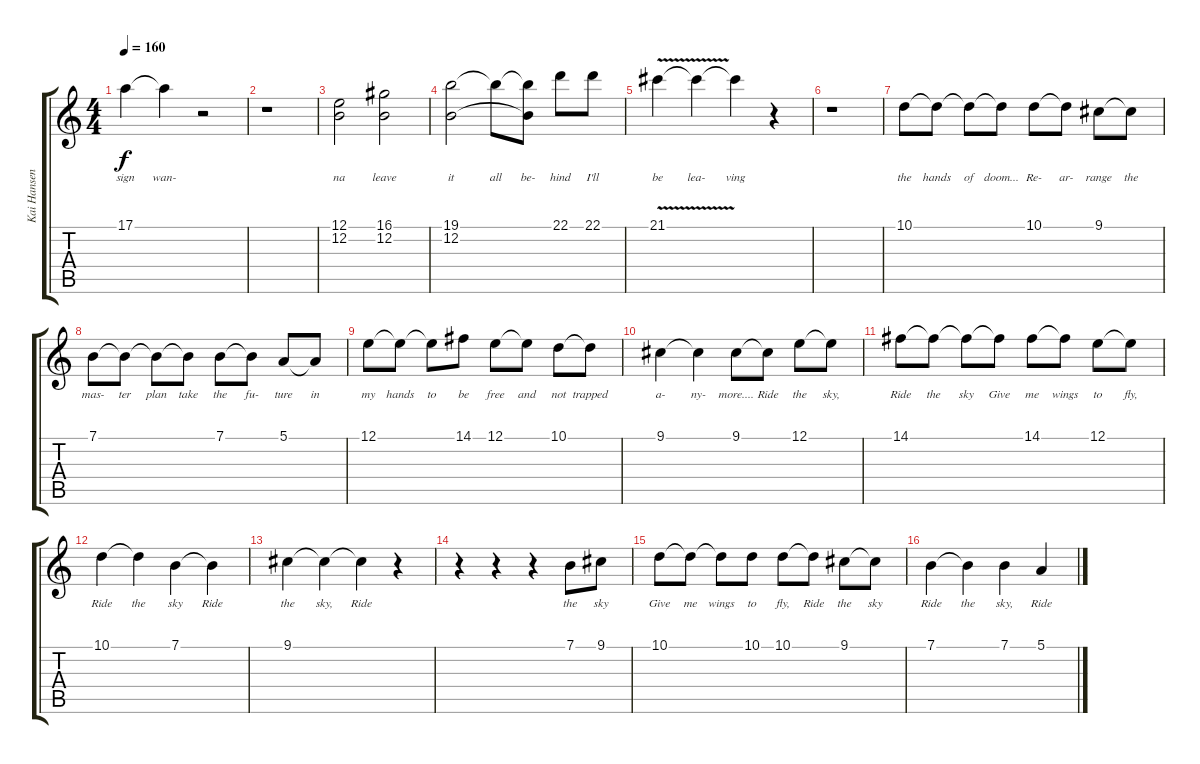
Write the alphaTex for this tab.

\track ("Kai Hansen" "Kai Hansen") {instrument choiraahs}
\staff {score tabs}
\tuning (E4 B3 G3 D3 A2 E2) {hide}
\ts (4 4)
\tempo 160
\clef g2
\ks c
17.1.4{lyrics (0 "sign") lyrics (1 "") lyrics (2 "") lyrics (3 "") lyrics (4 "") dy f} 17.1{t}.4{lyrics (0 "wan-") lyrics (1 "") lyrics (2 "") lyrics (3 "") lyrics (4 "")} r.2 |
r.1 |
(12.1 12.2).2{lyrics (0 "na") lyrics (1 "") lyrics (2 "") lyrics (3 "") lyrics (4 "")} (16.1 12.2).2{lyrics (0 "leave") lyrics (1 "") lyrics (2 "") lyrics (3 "") lyrics (4 "")} |
(19.1 12.2).2{lyrics (0 "it") lyrics (1 "") lyrics (2 "") lyrics (3 "") lyrics (4 "")} 19.1{t}.8{lyrics (0 "all") lyrics (1 "") lyrics (2 "") lyrics (3 "") lyrics (4 "")} (19.1{t} 12.2{t}).8{lyrics (0 "be-") lyrics (1 "") lyrics (2 "") lyrics (3 "") lyrics (4 "")} 22.1.8{lyrics (0 "hind") lyrics (1 "") lyrics (2 "") lyrics (3 "") lyrics (4 "")} 22.1.8{lyrics (0 "I'll") lyrics (1 "") lyrics (2 "") lyrics (3 "") lyrics (4 "")} |
21.1{v}.4{lyrics (0 "be") lyrics (1 "") lyrics (2 "") lyrics (3 "") lyrics (4 "")} 21.1{t}.4{lyrics (0 "lea-") lyrics (1 "") lyrics (2 "") lyrics (3 "") lyrics (4 "")} 21.1{t}.4{lyrics (0 "ving") lyrics (1 "") lyrics (2 "") lyrics (3 "") lyrics (4 "")} r.4 |
r.1 |
10.1.8{lyrics (0 "the") lyrics (1 "") lyrics (2 "") lyrics (3 "") lyrics (4 "")} 10.1{t}.8{lyrics (0 "hands") lyrics (1 "") lyrics (2 "") lyrics (3 "") lyrics (4 "")} 10.1{t}.8{lyrics (0 "of") lyrics (1 "") lyrics (2 "") lyrics (3 "") lyrics (4 "")} 10.1{t}.8{lyrics (0 "doom...") lyrics (1 "") lyrics (2 "") lyrics (3 "") lyrics (4 "")} 10.1.8{lyrics (0 "Re-") lyrics (1 "") lyrics (2 "") lyrics (3 "") lyrics (4 "")} 10.1{t}.8{lyrics (0 "ar-") lyrics (1 "") lyrics (2 "") lyrics (3 "") lyrics (4 "")} 9.1.8{lyrics (0 "range") lyrics (1 "") lyrics (2 "") lyrics (3 "") lyrics (4 "")} 9.1{t}.8{lyrics (0 "the") lyrics (1 "") lyrics (2 "") lyrics (3 "") lyrics (4 "")} |
7.1.8{lyrics (0 "mas-") lyrics (1 "") lyrics (2 "") lyrics (3 "") lyrics (4 "")} 7.1{t}.8{lyrics (0 "ter") lyrics (1 "") lyrics (2 "") lyrics (3 "") lyrics (4 "")} 7.1{t}.8{lyrics (0 "plan") lyrics (1 "") lyrics (2 "") lyrics (3 "") lyrics (4 "")} 7.1{t}.8{lyrics (0 "take") lyrics (1 "") lyrics (2 "") lyrics (3 "") lyrics (4 "")} 7.1.8{lyrics (0 "the") lyrics (1 "") lyrics (2 "") lyrics (3 "") lyrics (4 "")} 7.1{t}.8{lyrics (0 "fu-") lyrics (1 "") lyrics (2 "") lyrics (3 "") lyrics (4 "")} 5.1.8{lyrics (0 "ture") lyrics (1 "") lyrics (2 "") lyrics (3 "") lyrics (4 "")} 5.1{t}.8{lyrics (0 "in") lyrics (1 "") lyrics (2 "") lyrics (3 "") lyrics (4 "")} |
12.1.8{lyrics (0 "my") lyrics (1 "") lyrics (2 "") lyrics (3 "") lyrics (4 "")} 12.1{t}.8{lyrics (0 "hands") lyrics (1 "") lyrics (2 "") lyrics (3 "") lyrics (4 "")} 12.1{t}.8{lyrics (0 "to") lyrics (1 "") lyrics (2 "") lyrics (3 "") lyrics (4 "")} 14.1.8{lyrics (0 "be") lyrics (1 "") lyrics (2 "") lyrics (3 "") lyrics (4 "")} 12.1.8{lyrics (0 "free") lyrics (1 "") lyrics (2 "") lyrics (3 "") lyrics (4 "")} 12.1{t}.8{lyrics (0 "and") lyrics (1 "") lyrics (2 "") lyrics (3 "") lyrics (4 "")} 10.1.8{lyrics (0 "not") lyrics (1 "") lyrics (2 "") lyrics (3 "") lyrics (4 "")} 10.1{t}.8{lyrics (0 "trapped") lyrics (1 "") lyrics (2 "") lyrics (3 "") lyrics (4 "")} |
9.1.4{lyrics (0 "a-") lyrics (1 "") lyrics (2 "") lyrics (3 "") lyrics (4 "")} 9.1{t}.4{lyrics (0 "ny-") lyrics (1 "") lyrics (2 "") lyrics (3 "") lyrics (4 "")} 9.1.8{lyrics (0 "more....") lyrics (1 "") lyrics (2 "") lyrics (3 "") lyrics (4 "")} 9.1{t}.8{lyrics (0 "Ride") lyrics (1 "") lyrics (2 "") lyrics (3 "") lyrics (4 "")} 12.1.8{lyrics (0 "the") lyrics (1 "") lyrics (2 "") lyrics (3 "") lyrics (4 "")} 12.1{t}.8{lyrics (0 "sky,") lyrics (1 "") lyrics (2 "") lyrics (3 "") lyrics (4 "")} |
14.1.8{lyrics (0 "Ride") lyrics (1 "") lyrics (2 "") lyrics (3 "") lyrics (4 "")} 14.1{t}.8{lyrics (0 "the") lyrics (1 "") lyrics (2 "") lyrics (3 "") lyrics (4 "")} 14.1{t}.8{lyrics (0 "sky") lyrics (1 "") lyrics (2 "") lyrics (3 "") lyrics (4 "")} 14.1{t}.8{lyrics (0 "Give") lyrics (1 "") lyrics (2 "") lyrics (3 "") lyrics (4 "")} 14.1.8{lyrics (0 "me") lyrics (1 "") lyrics (2 "") lyrics (3 "") lyrics (4 "")} 14.1{t}.8{lyrics (0 "wings") lyrics (1 "") lyrics (2 "") lyrics (3 "") lyrics (4 "")} 12.1.8{lyrics (0 "to") lyrics (1 "") lyrics (2 "") lyrics (3 "") lyrics (4 "")} 12.1{t}.8{lyrics (0 "fly,") lyrics (1 "") lyrics (2 "") lyrics (3 "") lyrics (4 "")} |
10.1.4{lyrics (0 "Ride") lyrics (1 "") lyrics (2 "") lyrics (3 "") lyrics (4 "")} 10.1{t}.4{lyrics (0 "the") lyrics (1 "") lyrics (2 "") lyrics (3 "") lyrics (4 "")} 7.1.4{lyrics (0 "sky") lyrics (1 "") lyrics (2 "") lyrics (3 "") lyrics (4 "")} 7.1{t}.4{lyrics (0 "Ride") lyrics (1 "") lyrics (2 "") lyrics (3 "") lyrics (4 "")} |
9.1.4{lyrics (0 "the") lyrics (1 "") lyrics (2 "") lyrics (3 "") lyrics (4 "")} 9.1{t}.4{lyrics (0 "sky,") lyrics (1 "") lyrics (2 "") lyrics (3 "") lyrics (4 "")} 9.1{t}.4{lyrics (0 "Ride") lyrics (1 "") lyrics (2 "") lyrics (3 "") lyrics (4 "")} r.4 |
r.4 r.4 r.4 7.1.8{lyrics (0 "the") lyrics (1 "") lyrics (2 "") lyrics (3 "") lyrics (4 "")} 9.1.8{lyrics (0 "sky") lyrics (1 "") lyrics (2 "") lyrics (3 "") lyrics (4 "")} |
10.1.8{lyrics (0 "Give") lyrics (1 "") lyrics (2 "") lyrics (3 "") lyrics (4 "")} 10.1{t}.8{lyrics (0 "me") lyrics (1 "") lyrics (2 "") lyrics (3 "") lyrics (4 "")} 10.1{t}.8{lyrics (0 "wings") lyrics (1 "") lyrics (2 "") lyrics (3 "") lyrics (4 "")} 10.1.8{lyrics (0 "to") lyrics (1 "") lyrics (2 "") lyrics (3 "") lyrics (4 "")} 10.1.8{lyrics (0 "fly,") lyrics (1 "") lyrics (2 "") lyrics (3 "") lyrics (4 "")} 10.1{t}.8{lyrics (0 "Ride") lyrics (1 "") lyrics (2 "") lyrics (3 "") lyrics (4 "")} 9.1.8{lyrics (0 "the") lyrics (1 "") lyrics (2 "") lyrics (3 "") lyrics (4 "")} 9.1{t}.8{lyrics (0 "sky") lyrics (1 "") lyrics (2 "") lyrics (3 "") lyrics (4 "")} |
7.1.4{lyrics (0 "Ride") lyrics (1 "") lyrics (2 "") lyrics (3 "") lyrics (4 "")} 7.1{t}.4{lyrics (0 "the") lyrics (1 "") lyrics (2 "") lyrics (3 "") lyrics (4 "")} 7.1.4{lyrics (0 "sky,") lyrics (1 "") lyrics (2 "") lyrics (3 "") lyrics (4 "")} 5.1.4{lyrics (0 "Ride") lyrics (1 "") lyrics (2 "") lyrics (3 "") lyrics (4 "")}
